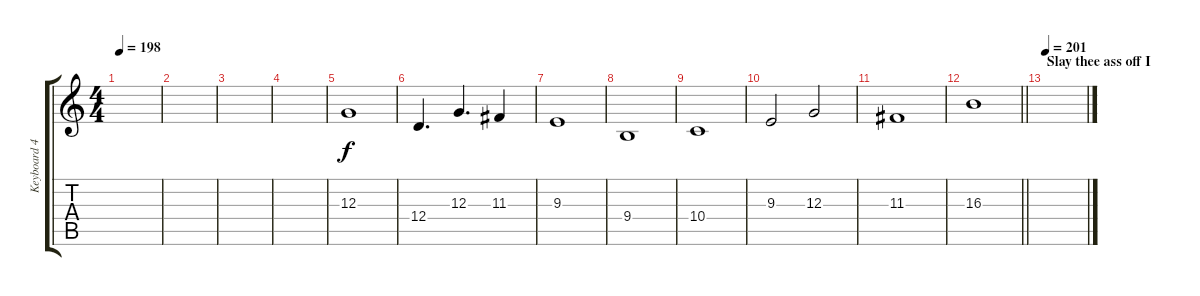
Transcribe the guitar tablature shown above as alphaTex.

\track ("Keyboard 4" "Keyboard 4") {instrument panflute}
\staff {score tabs}
\tuning (E4 B3 G3 D3 A2 E2) {hide}
\ts (4 4)
\tempo 198
\clef g2
\ks c
|
|
|
|
12.3.1 |
12.4.4{d} 12.3.4{d} 11.3.4 |
9.3.1 |
9.4.1 |
10.4.1 |
9.3.2 12.3.2 |
11.3.1 |
\barLineRight lightlight
16.3.1 |
\section ("" "Slay thee ass off I")
\tempo 201
